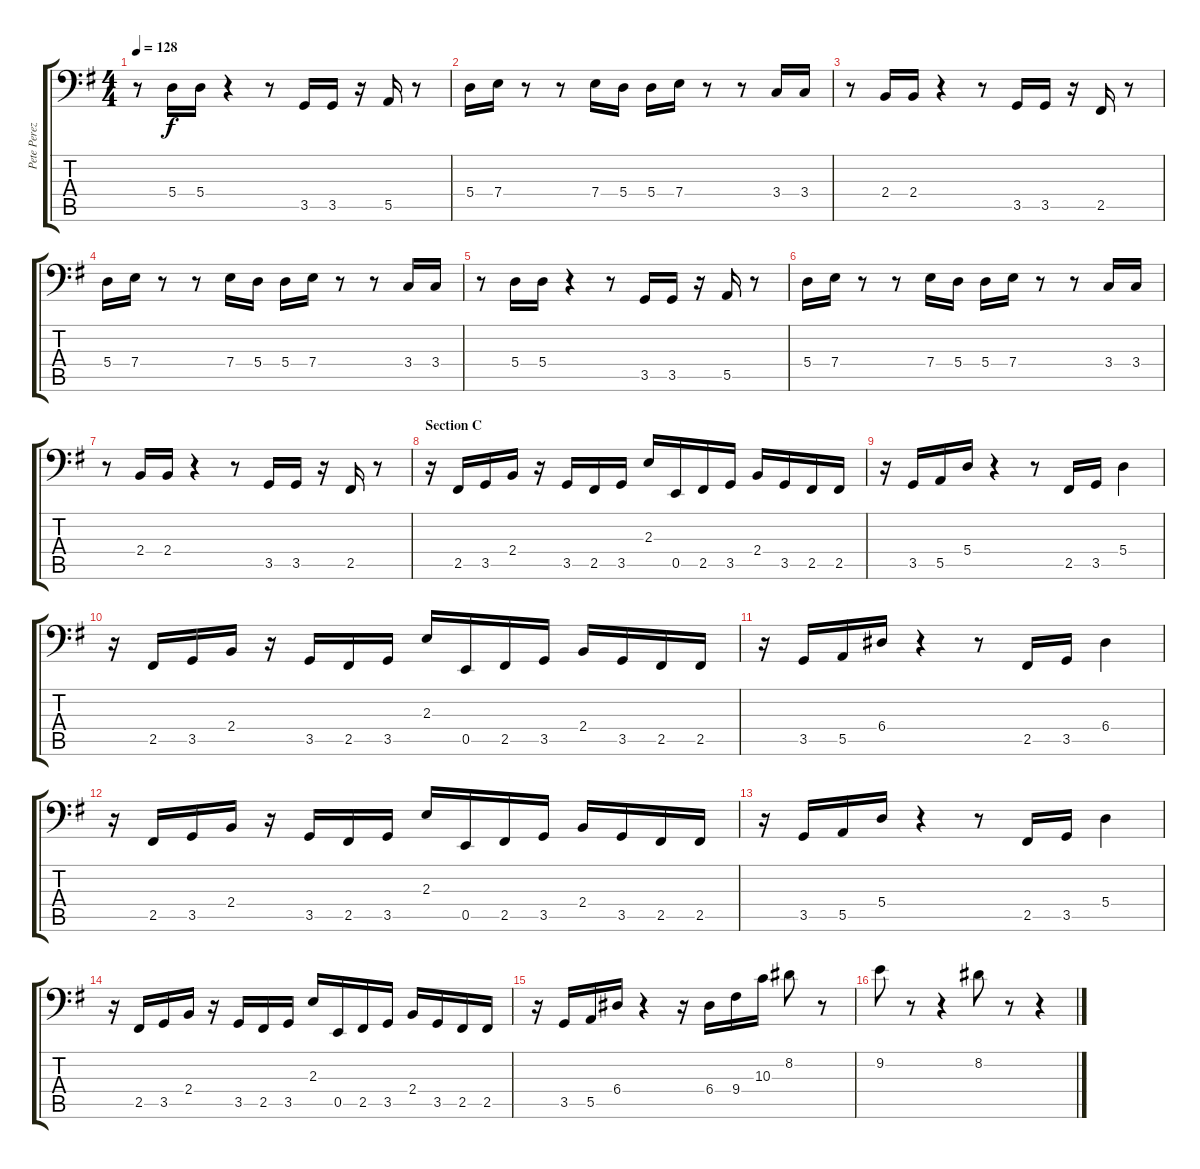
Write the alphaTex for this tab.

\track ("Pete Perez" "Pete Perez") {instrument electricbassfinger}
\staff {score tabs}
\tuning (C3 G2 D2 A1 E1 B0) {hide}
\ts (4 4)
\tempo 128
\clef f4
\ks eminor
r.8{dy f} 5.4.16 5.4.16 r.4 r.8 3.5.16 3.5.16 r.16 5.5.16 r.8 |
5.4.16 7.4.16 r.8 r.8 7.4.16 5.4.16 5.4.16 7.4.16 r.8 r.8 3.4.16 3.4.16 |
r.8 2.4.16 2.4.16 r.4 r.8 3.5.16 3.5.16 r.16 2.5.16 r.8 |
5.4.16 7.4.16 r.8 r.8 7.4.16 5.4.16 5.4.16 7.4.16 r.8 r.8 3.4.16 3.4.16 |
r.8 5.4.16 5.4.16 r.4 r.8 3.5.16 3.5.16 r.16 5.5.16 r.8 |
5.4.16 7.4.16 r.8 r.8 7.4.16 5.4.16 5.4.16 7.4.16 r.8 r.8 3.4.16 3.4.16 |
r.8 2.4.16 2.4.16 r.4 r.8 3.5.16 3.5.16 r.16 2.5.16 r.8 |
\section ("" "Section C")
r.16 2.5.16 3.5.16 2.4.16 r.16 3.5.16 2.5.16 3.5.16 2.3.16 0.5.16 2.5.16 3.5.16 2.4.16 3.5.16 2.5.16 2.5.16 |
r.16 3.5.16 5.5.16 5.4.16 r.4 r.8 2.5.16 3.5.16 5.4.4 |
r.16 2.5.16 3.5.16 2.4.16 r.16 3.5.16 2.5.16 3.5.16 2.3.16 0.5.16 2.5.16 3.5.16 2.4.16 3.5.16 2.5.16 2.5.16 |
r.16 3.5.16 5.5.16 6.4.16 r.4 r.8 2.5.16 3.5.16 6.4.4 |
r.16 2.5.16 3.5.16 2.4.16 r.16 3.5.16 2.5.16 3.5.16 2.3.16 0.5.16 2.5.16 3.5.16 2.4.16 3.5.16 2.5.16 2.5.16 |
r.16 3.5.16 5.5.16 5.4.16 r.4 r.8 2.5.16 3.5.16 5.4.4 |
r.16 2.5.16 3.5.16 2.4.16 r.16 3.5.16 2.5.16 3.5.16 2.3.16 0.5.16 2.5.16 3.5.16 2.4.16 3.5.16 2.5.16 2.5.16 |
r.16 3.5.16 5.5.16 6.4.16 r.4 r.16 6.4.16 9.4.16 10.3.16 8.2.8 r.8 |
9.2.8 r.8 r.4 8.2.8 r.8 r.4
